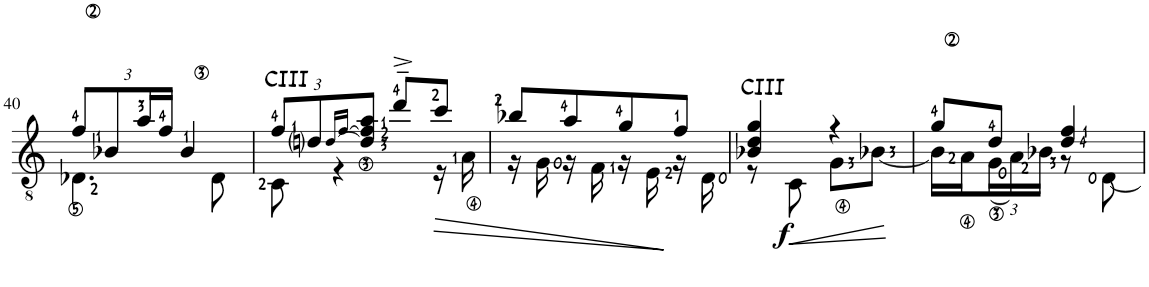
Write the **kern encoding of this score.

**kern	**dynam
*part1	*part1
*staff1	*staff1
*I"Classical Guitar	*
*I'Guit.	*
!!LO:PB:g=z
*clefGv2	*
*k[]	*
*M2/4	*
*Xbrackettup	*
=40	=40
*^	*
12f/L	4.D-X\	.
12B-X/	.	.
24a/L	.	.
24f/JJ	.	.
4B-/	.	.
.	8D-\	.
=41	=41	=41
!LO:TX:a:t=CIII	!	!
12f/L	8C\	.
12dni/	.	.
.	4r	.
[16qd/LL	.	.
[16qf/JJ	.	.
12d/] 12f/] 12a/J	.	.
8dd~^/L	.	.
!	!	!LO:HP:b
8cc/J	16r	>
.	16A<\	.
=42	=42	=42
8b-X/L	16r	.
.	16G\	.
8a/	16r	.
.	16F\	.
8g/	16r	.
.	16E\	.
8f/J	16r	]
.	16D\	.
=43	=43	=43
!LO:TX:a:t=CIII	!	!
4B-X/ 4d/ 4g/	8r	.
!	!	!LO:HP:b
!	!	!LO:DY:n=1:b
.	8C\	< f
4r	8G<\L	.
.	[8B-X\J	[
=44	=44	=44
8g/L	16B-\LL]	.
.	16A<\	.
8d/J	(24G<\	.
.	24A\)	.
.	24B-X\JJ	.
4d/ 4f/	8r	.
.	[8D\	.
*v	*v	*
=	=
*-	*-
